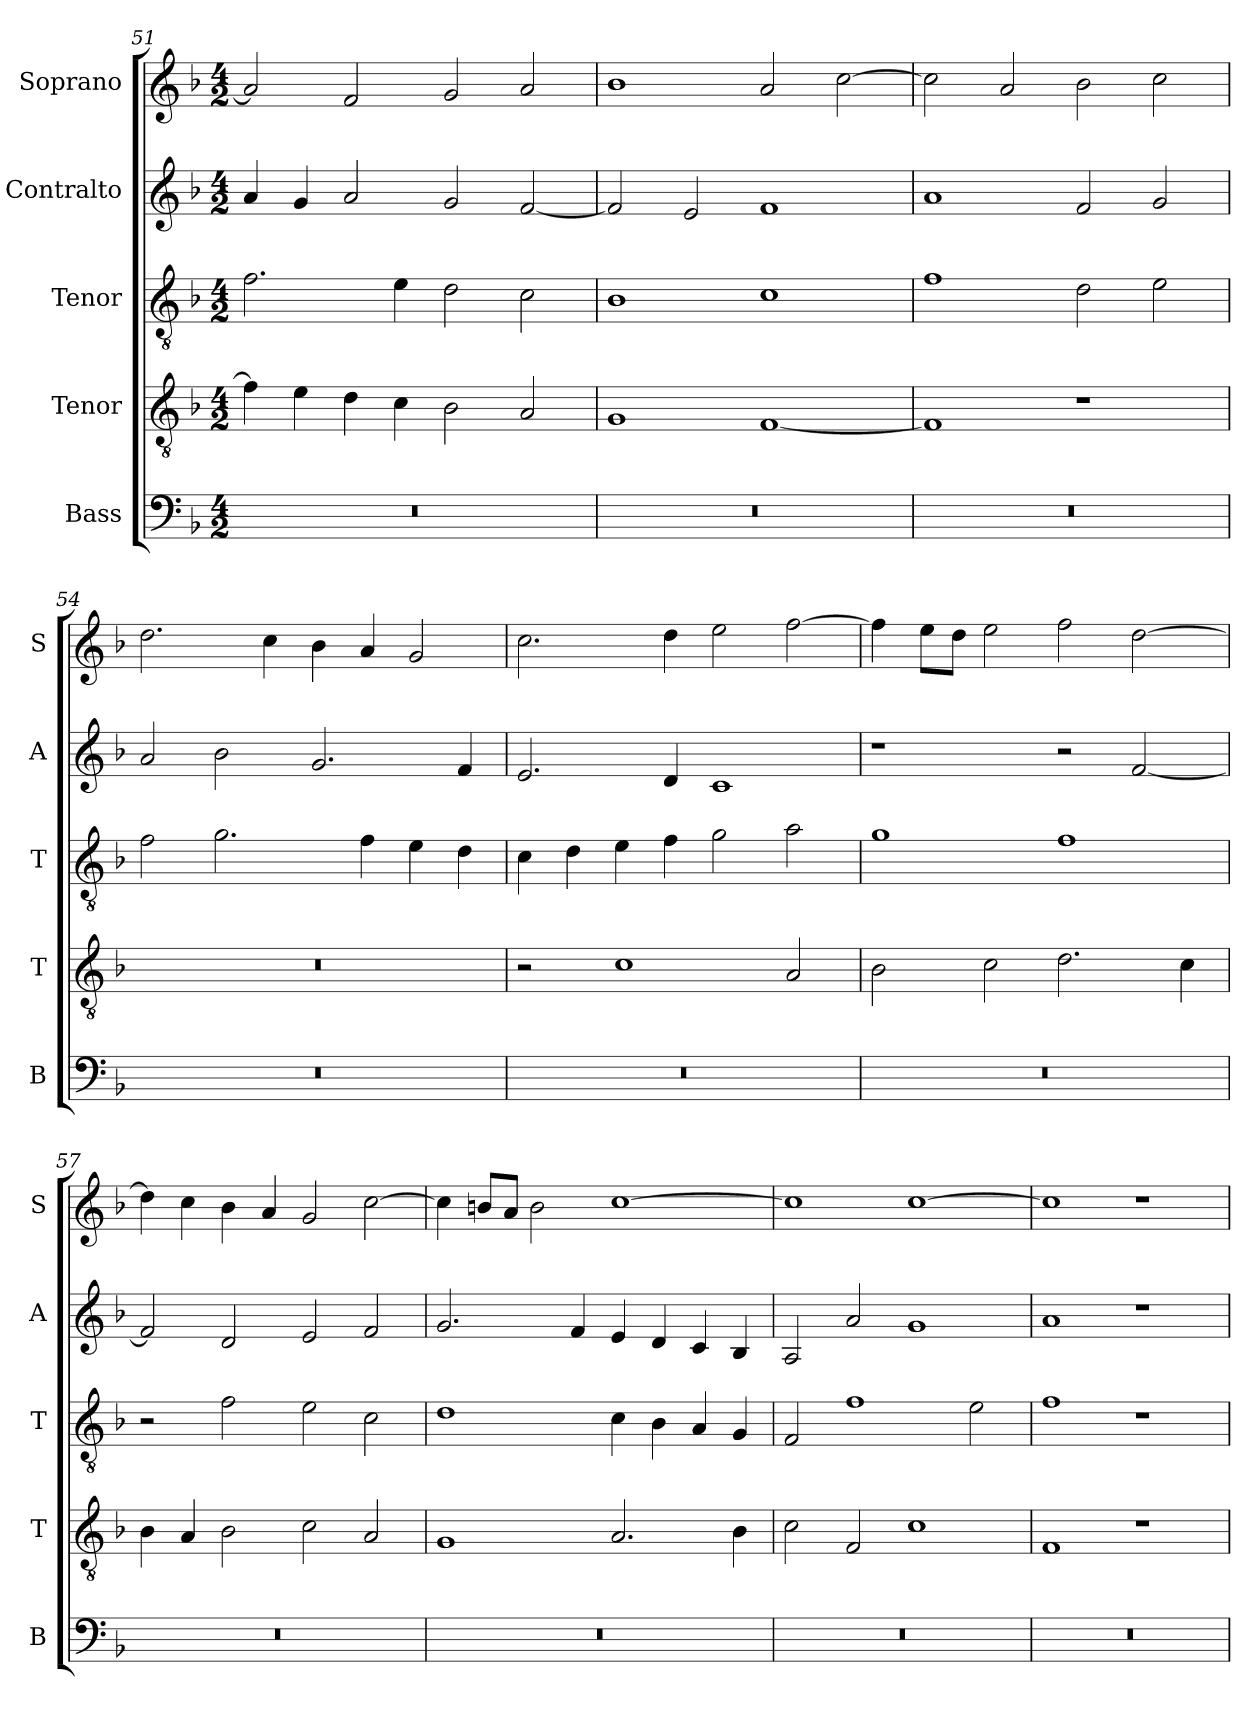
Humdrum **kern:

**kern	**kern	**kern	**kern	**kern
*part5	*part4	*part3	*part2	*part1
*staff5	*staff4	*staff3	*staff2	*staff1
*I"Bass	*I"Tenor	*I"Tenor	*I"Contralto	*I"Soprano
*I'B	*I'T	*I'T	*I'A	*I'S
*clefF4	*clefGv2	*clefGv2	*clefG2	*clefG2
*k[b-]	*k[b-]	*k[b-]	*k[b-]	*k[b-]
*F:ion	*F:ion	*F:ion	*F:ion	*F:ion
*M4/2	*M4/2	*M4/2	*M4/2	*M4/2
=51	=51	=51	=51	=51
0r	4f]	2.f	4a	2a]
.	4e	.	4g	.
.	4d	.	2a	2f
.	4c	4e	.	.
.	2B-	2d	2g	2g
.	2A	2c	[2f	2a
=52	=52	=52	=52	=52
0r	1G	1B-	2f]	1b-
.	.	.	2e	.
.	[1F	1c	1f	2a
.	.	.	.	[2cc
=53	=53	=53	=53	=53
0r	1F]	1f	1a	2cc]
.	.	.	.	2a
.	1r	2d	2f	2b-
.	.	2e	2g	2cc
=54	=54	=54	=54	=54
0r	0r	2f	2a	2.dd
.	.	2.g	2b-	.
.	.	.	.	4cc
.	.	.	2.g	4b-
.	.	4f	.	4a
.	.	4e	.	2g
.	.	4d	4f	.
=55	=55	=55	=55	=55
0r	2r	4c	2.e	2.cc
.	.	4d	.	.
.	1c	4e	.	.
.	.	4f	4d	4dd
.	.	2g	1c	2ee
.	2A	2a	.	[2ff
=56	=56	=56	=56	=56
0r	2B-	1g	1r	4ff]
.	.	.	.	8ee\L
.	.	.	.	8dd\J
.	2c	.	.	2ee
.	2.d	1f	2r	2ff
.	.	.	[2f	[2dd
.	4c	.	.	.
=57	=57	=57	=57	=57
0r	4B-	2r	2f]	4dd]
.	4A	.	.	4cc
.	2B-	2f	2d	4b-
.	.	.	.	4a
.	2c	2e	2e	2g
.	2A	2c	2f	[2cc
=58	=58	=58	=58	=58
0r	1G	1d	2.g	4cc]
.	.	.	.	8bn/L
.	.	.	.	8a/J
.	.	.	.	2b
.	.	.	4f	.
.	2.A	4c	4e	[1cc
.	.	4B-	4d	.
.	.	4A	4c	.
.	4B-	4G	4B-	.
=59	=59	=59	=59	=59
0r	2c	2F	2A	1cc]
.	2F	1f	2a	.
.	1c	.	1g	[1cc
.	.	2e	.	.
=60	=60	=60	=60	=60
0r	1F	1f	1a	1cc]
.	1r	1r	1r	1r
=	=	=	=	=
*-	*-	*-	*-	*-
